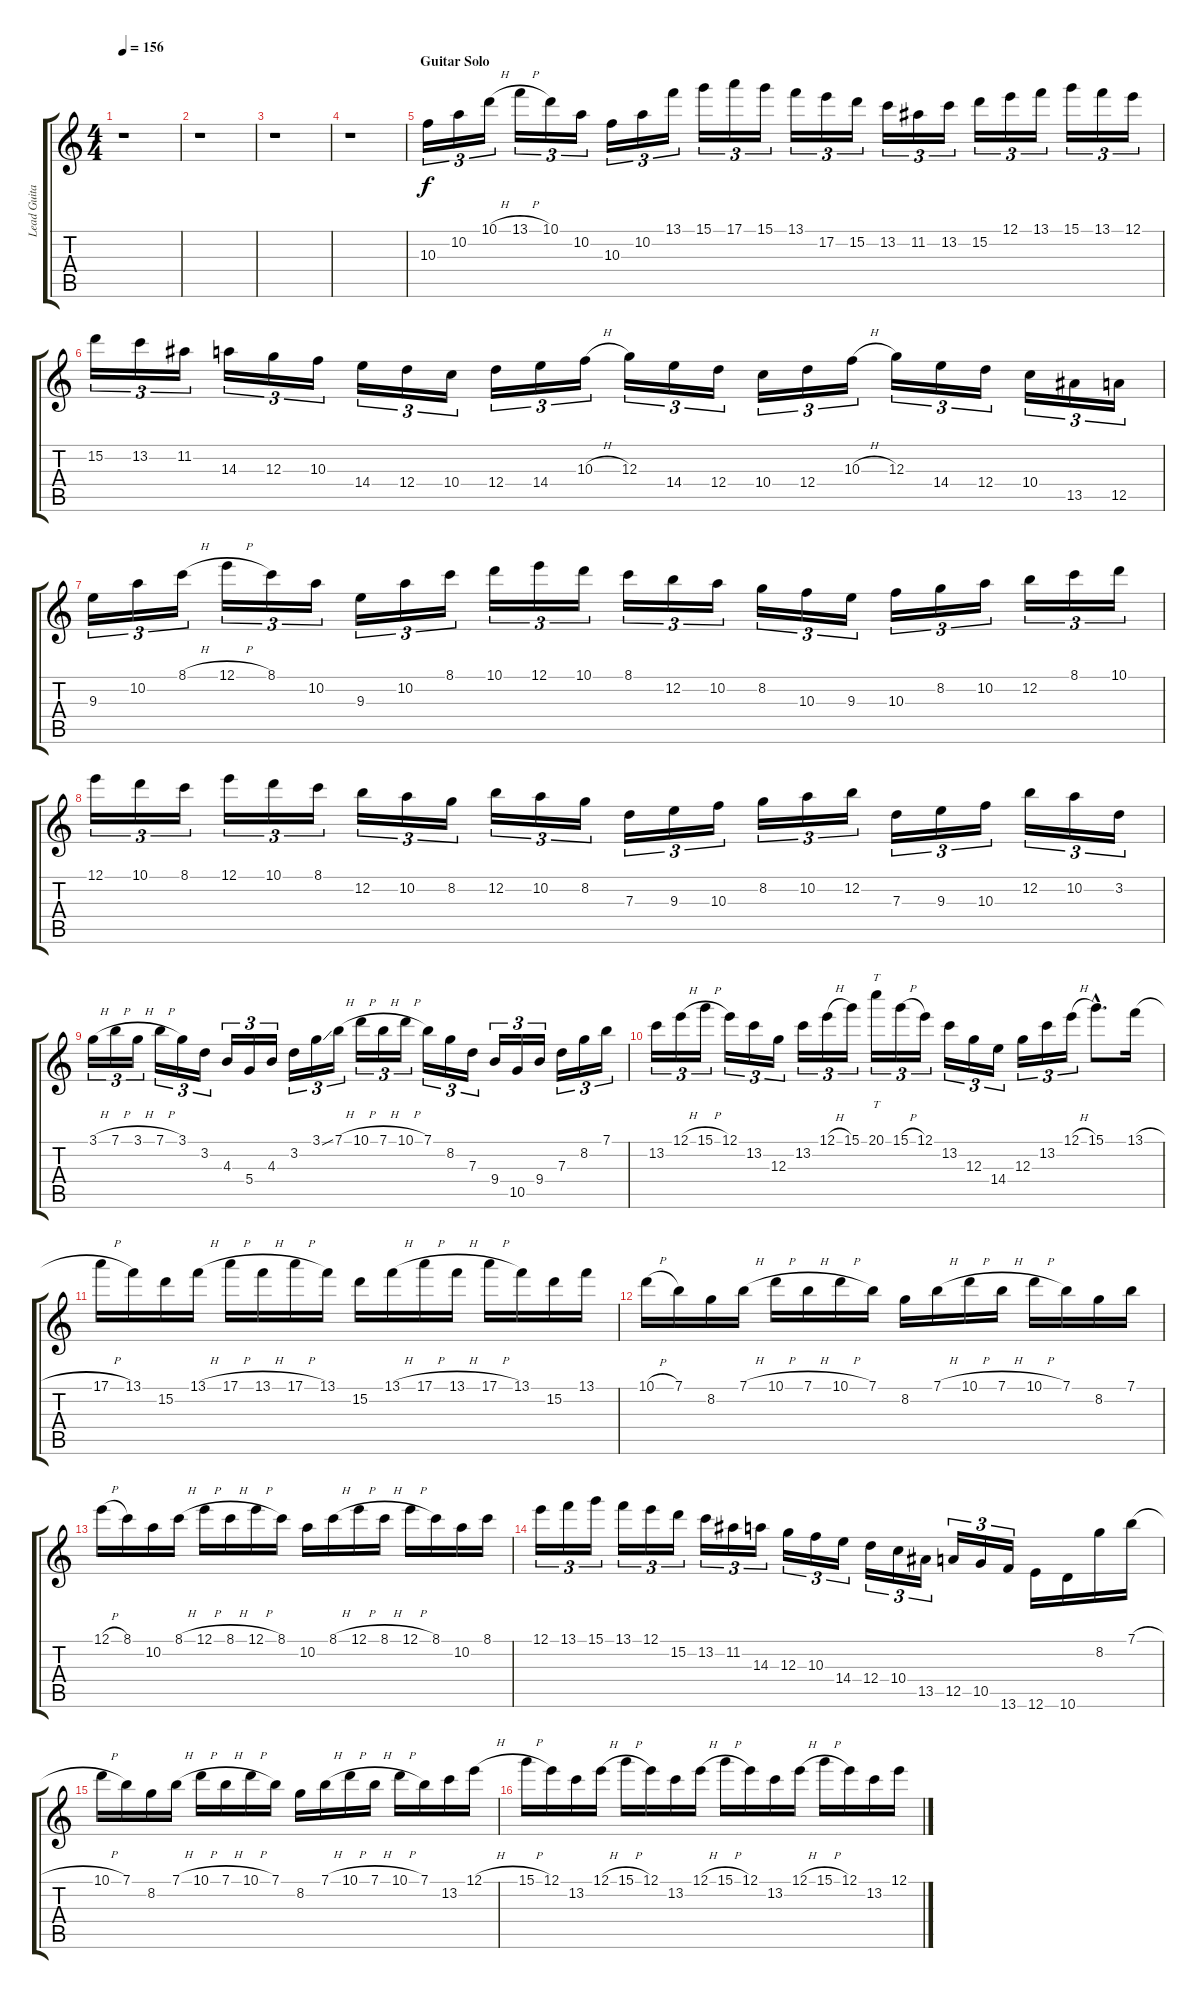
\track ("Lead Guitar" "Lead Guita") {instrument distortionguitar}
\staff {score tabs}
\tuning (E4 B3 G3 D3 A2 E2) {hide}
\ts (4 4)
\tempo 156
\clef g2
\ks c
r.1{dy f} |
r.1 |
r.1 |
r.1 |
\section ("" "Guitar Solo")
10.3.16{tu (3 2)} 10.2.16{tu (3 2)} 10.1{h}.16{tu (3 2)} 13.1{h}.16{tu (3 2)} 10.1.16{tu (3 2)} 10.2.16{tu (3 2)} 10.3.16{tu (3 2)} 10.2.16{tu (3 2)} 13.1.16{tu (3 2)} 15.1.16{tu (3 2)} 17.1.16{tu (3 2)} 15.1.16{tu (3 2)} 13.1.16{tu (3 2)} 17.2.16{tu (3 2)} 15.2.16{tu (3 2)} 13.2.16{tu (3 2)} 11.2.16{tu (3 2)} 13.2.16{tu (3 2)} 15.2.16{tu (3 2)} 12.1.16{tu (3 2)} 13.1.16{tu (3 2)} 15.1.16{tu (3 2)} 13.1.16{tu (3 2)} 12.1.16{tu (3 2)} |
15.2.16{tu (3 2)} 13.2.16{tu (3 2)} 11.2.16{tu (3 2)} 14.3.16{tu (3 2)} 12.3.16{tu (3 2)} 10.3.16{tu (3 2)} 14.4.16{tu (3 2)} 12.4.16{tu (3 2)} 10.4.16{tu (3 2)} 12.4.16{tu (3 2)} 14.4.16{tu (3 2)} 10.3{h}.16{tu (3 2)} 12.3.16{tu (3 2)} 14.4.16{tu (3 2)} 12.4.16{tu (3 2)} 10.4.16{tu (3 2)} 12.4.16{tu (3 2)} 10.3{h}.16{tu (3 2)} 12.3.16{tu (3 2)} 14.4.16{tu (3 2)} 12.4.16{tu (3 2)} 10.4.16{tu (3 2)} 13.5.16{tu (3 2)} 12.5.16{tu (3 2)} |
9.3.16{tu (3 2)} 10.2.16{tu (3 2)} 8.1{h}.16{tu (3 2)} 12.1{h}.16{tu (3 2)} 8.1.16{tu (3 2)} 10.2.16{tu (3 2)} 9.3.16{tu (3 2)} 10.2.16{tu (3 2)} 8.1.16{tu (3 2)} 10.1.16{tu (3 2)} 12.1.16{tu (3 2)} 10.1.16{tu (3 2)} 8.1.16{tu (3 2)} 12.2.16{tu (3 2)} 10.2.16{tu (3 2)} 8.2.16{tu (3 2)} 10.3.16{tu (3 2)} 9.3.16{tu (3 2)} 10.3.16{tu (3 2)} 8.2.16{tu (3 2)} 10.2.16{tu (3 2)} 12.2.16{tu (3 2)} 8.1.16{tu (3 2)} 10.1.16{tu (3 2)} |
12.1.16{tu (3 2)} 10.1.16{tu (3 2)} 8.1.16{tu (3 2)} 12.1.16{tu (3 2)} 10.1.16{tu (3 2)} 8.1.16{tu (3 2)} 12.2.16{tu (3 2)} 10.2.16{tu (3 2)} 8.2.16{tu (3 2)} 12.2.16{tu (3 2)} 10.2.16{tu (3 2)} 8.2.16{tu (3 2)} 7.3.16{tu (3 2)} 9.3.16{tu (3 2)} 10.3.16{tu (3 2)} 8.2.16{tu (3 2)} 10.2.16{tu (3 2)} 12.2.16{tu (3 2)} 7.3.16{tu (3 2)} 9.3.16{tu (3 2)} 10.3.16{tu (3 2)} 12.2.16{tu (3 2)} 10.2.16{tu (3 2)} 3.2.16{tu (3 2)} |
3.1{h}.16{tu (3 2)} 7.1{h}.16{tu (3 2)} 3.1{h}.16{tu (3 2)} 7.1{h}.16{tu (3 2)} 3.1.16{tu (3 2)} 3.2.16{tu (3 2)} 4.3.16{tu (3 2)} 5.4.16{tu (3 2)} 4.3.16{tu (3 2)} 3.2.16{tu (3 2)} 3.1{ss}.16{tu (3 2)} 7.1{h}.16{tu (3 2)} 10.1{h}.16{tu (3 2)} 7.1{h}.16{tu (3 2)} 10.1{h}.16{tu (3 2)} 7.1.16{tu (3 2)} 8.2.16{tu (3 2)} 7.3.16{tu (3 2)} 9.4.16{tu (3 2)} 10.5.16{tu (3 2)} 9.4.16{tu (3 2)} 7.3.16{tu (3 2)} 8.2.16{tu (3 2)} 7.1.16{tu (3 2)} |
13.2.16{tu (3 2)} 12.1{h}.16{tu (3 2)} 15.1{h}.16{tu (3 2)} 12.1.16{tu (3 2)} 13.2.16{tu (3 2)} 12.3.16{tu (3 2)} 13.2.16{tu (3 2)} 12.1{h}.16{tu (3 2)} 15.1.16{tu (3 2)} 20.1.16{tt tu (3 2)} 15.1{h}.16{tu (3 2)} 12.1.16{tu (3 2)} 13.2.16{tu (3 2)} 12.3.16{tu (3 2)} 14.4.16{tu (3 2)} 12.3.16{tu (3 2)} 13.2.16{tu (3 2)} 12.1{h}.16{tu (3 2)} 15.1{hac}.8{d} 13.1{h}.16 |
17.1{h}.16 13.1.16 15.2.16 13.1{h}.16 17.1{h}.16 13.1{h}.16 17.1{h}.16 13.1.16 15.2.16 13.1{h}.16 17.1{h}.16 13.1{h}.16 17.1{h}.16 13.1.16 15.2.16 13.1.16 |
10.1{h}.16 7.1.16 8.2.16 7.1{h}.16 10.1{h}.16 7.1{h}.16 10.1{h}.16 7.1.16 8.2.16 7.1{h}.16 10.1{h}.16 7.1{h}.16 10.1{h}.16 7.1.16 8.2.16 7.1.16 |
12.1{h}.16 8.1.16 10.2.16 8.1{h}.16 12.1{h}.16 8.1{h}.16 12.1{h}.16 8.1.16 10.2.16 8.1{h}.16 12.1{h}.16 8.1{h}.16 12.1{h}.16 8.1.16 10.2.16 8.1.16 |
12.1.16{tu (3 2)} 13.1.16{tu (3 2)} 15.1.16{tu (3 2)} 13.1.16{tu (3 2)} 12.1.16{tu (3 2)} 15.2.16{tu (3 2)} 13.2.16{tu (3 2)} 11.2.16{tu (3 2)} 14.3.16{tu (3 2)} 12.3.16{tu (3 2)} 10.3.16{tu (3 2)} 14.4.16{tu (3 2)} 12.4.16{tu (3 2)} 10.4.16{tu (3 2)} 13.5.16{tu (3 2)} 12.5.16{tu (3 2)} 10.5.16{tu (3 2)} 13.6.16{tu (3 2)} 12.6.16 10.6.16 8.2.16 7.1{h}.16 |
10.1{h}.16 7.1.16 8.2.16 7.1{h}.16 10.1{h}.16 7.1{h}.16 10.1{h}.16 7.1.16 8.2.16 7.1{h}.16 10.1{h}.16 7.1{h}.16 10.1{h}.16 7.1.16 13.2.16 12.1{h}.16 |
15.1{h}.16 12.1.16 13.2.16 12.1{h}.16 15.1{h}.16 12.1.16 13.2.16 12.1{h}.16 15.1{h}.16 12.1.16 13.2.16 12.1{h}.16 15.1{h}.16 12.1.16 13.2.16 12.1.16
